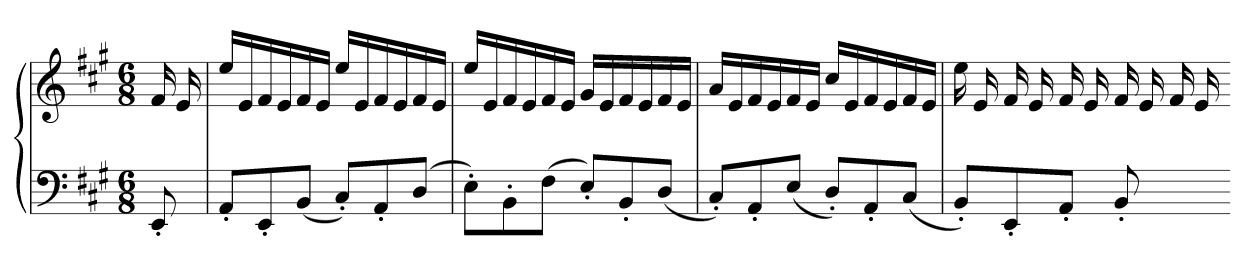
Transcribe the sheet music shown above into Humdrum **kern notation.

**kern	**kern
*part1	*part1
*staff2	*staff1
*clefF4	*clefG2
*k[f#c#g#]	*k[f#c#g#]
*A:	*A:
*M6/8	*M6/8
=	=
8EE'	16f#
.	16e
=414	=414
8AA'L	16eeLL
.	16e
8EE'	16f#
.	16e
(8BBJ	16f#
.	16eJJ
8C#'L)	16eeLL
.	16e
8AA'	16f#
.	16e
(8DJ	16f#
.	16eJJ
=415	=415
8E'L)	16eeLL
.	16e
8BB'	16f#
.	16e
(8F#J	16f#
.	16eJJ
8E'L)	16g#LL
.	16e
8BB'	16f#
.	16e
(8DJ	16f#
.	16eJJ
=416	=416
8C#'L)	16aLL
.	16e
8AA'	16f#
.	16e
(8EJ	16f#
.	16eJJ
8D'L)	16cc#LL
.	16e
8AA'	16f#
.	16e
(8C#J	16f#
.	16eJJ
=417	=417
8BB'L)	16ee
.	16e
8EE'	16f#
.	16e
8AA'J	16f#
.	16e
8BB'	16f#
.	16e
16ryy	16f#
8ryy	16e
.	16ryy
=-	=-
*-	*-
